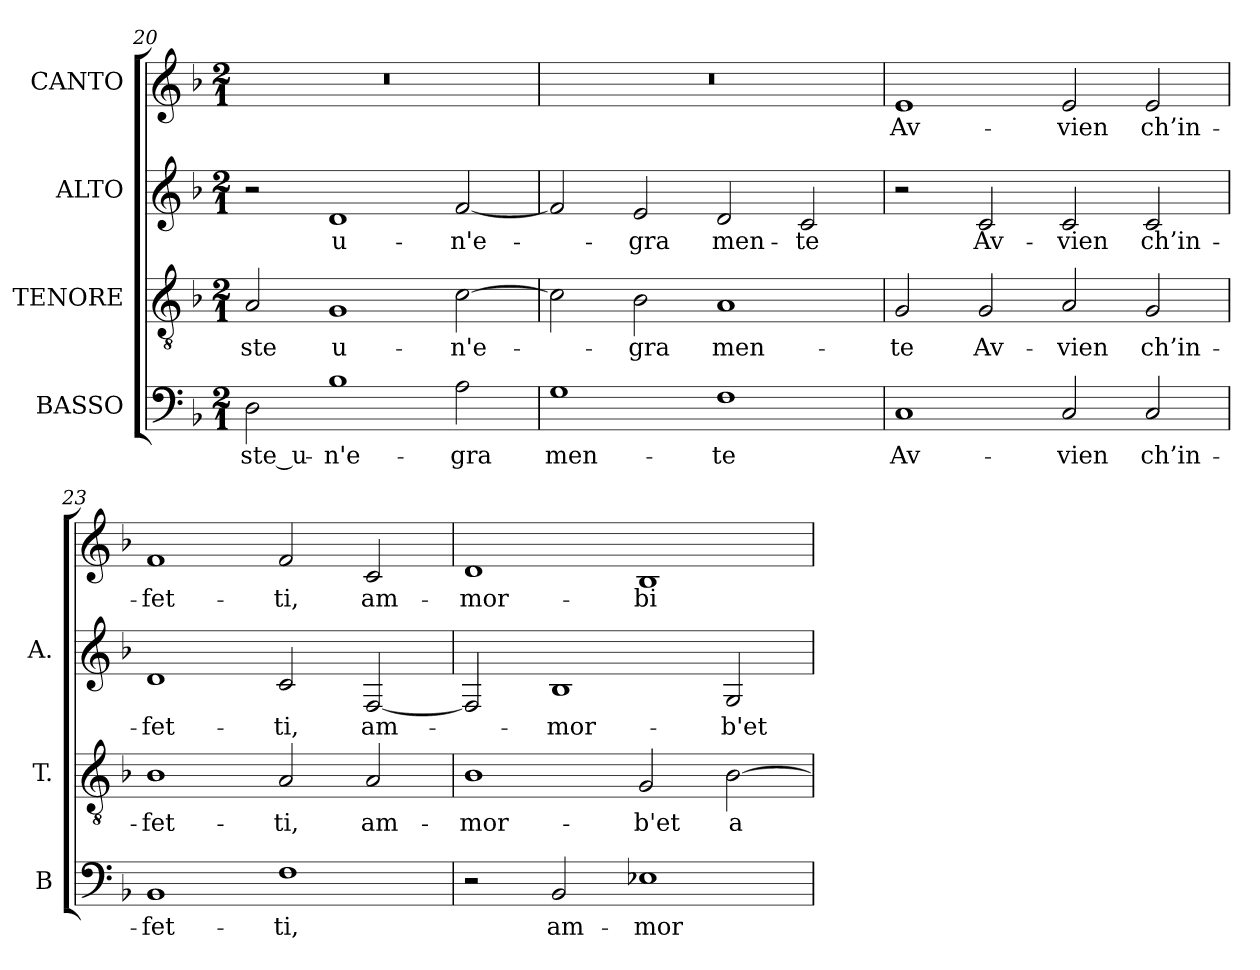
**kern	**text	**kern	**text	**kern	**text	**kern	**text
*part4	*part4	*part3	*part3	*part2	*part2	*part1	*part1
*staff4	*staff4	*staff3	*staff3	*staff2	*staff2	*staff1	*staff1
*I"BASSO	*	*I"TENORE	*	*I"ALTO	*	*I"CANTO	*
*I'B	*	*I'T.	*	*I'A.	*	*	*
*clefF4	*	*clefGv2	*	*clefG2	*	*clefG2	*
*	*	*ITrd7c12	*	*	*	*	*
*k[b-]	*	*k[b-]	*	*k[b-]	*	*k[b-]	*
*F:	*	*F:	*	*F:	*	*F:	*
*M2/1	*	*M2/1	*	*M2/1	*	*M2/1	*
=20	=20	=20	=20	=20	=20	=20	=20
!	!LO:LY:b:color=#000000	!	!	!	!	!	!
!	!	!	!LO:LY:b:color=#000000	!	!	!LO:N:vis=1	!
2Di\	-ste_u-	2AAi/	-ste	2r	.	0r	.
!	!LO:LY:b:color=#000000	!	!	!	!	!	!
!	!	!	!LO:LY:b:color=#000000	!	!	!	!
!	!	!	!	!	!LO:LY:b:color=#000000	!	!
1B-i	-n'e-	1GGi	u-	1di	u-	.	.
!	!LO:LY:b:color=#000000	!	!	!	!	!	!
!	!	!	!LO:LY:b:color=#000000	!	!	!	!
!	!	!	!	!	!LO:LY:b:color=#000000	!	!
2Ai\	-gra	[>2Ci\	-n'e-	[<2fi/	-n'e-	.	.
=21	=21	=21	=21	=21	=21	=21	=21
!	!LO:LY:b:color=#000000	!	!	!	!	!LO:N:vis=1	!
1Gi	men-	2Ci\]	.	2fi/]	.	0r	.
!	!	!	!LO:LY:b:color=#000000	!	!	!	!
!	!	!	!	!	!LO:LY:b:color=#000000	!	!
.	.	2BB-i\	-gra	2ei/	-gra	.	.
!	!LO:LY:b:color=#000000	!	!	!	!	!	!
!	!	!	!LO:LY:b:color=#000000	!	!	!	!
!	!	!	!	!	!LO:LY:b:color=#000000	!	!
1Fi	-te	1AAi	men-	2di/	men-	.	.
!	!	!	!	!	!LO:LY:b:color=#000000	!	!
.	.	.	.	2ci/	-te	.	.
!!LO:LB:g=z
=22	=22	=22	=22	=22	=22	=22	=22
!	!LO:LY:b:color=#000000	!	!	!	!	!	!
!	!	!	!LO:LY:b:color=#000000	!	!	!	!
!	!	!	!	!	!	!	!LO:LY:b:color=#000000
1Ci	Av-	2GGi/	-te	2r	.	1ei	Av-
!	!	!	!LO:LY:b:color=#000000	!	!	!	!
!	!	!	!	!	!LO:LY:b:color=#000000	!	!
.	.	2GGi/	Av-	2ci/	Av-	.	.
!	!LO:LY:b:color=#000000	!	!	!	!	!	!
!	!	!	!LO:LY:b:color=#000000	!	!	!	!
!	!	!	!	!	!LO:LY:b:color=#000000	!	!
!	!	!	!	!	!	!	!LO:LY:b:color=#000000
2Ci/	-vien	2AAi/	-vien	2ci/	-vien	2ei/	-vien
!	!LO:LY:b:color=#000000	!	!	!	!	!	!
!	!	!	!LO:LY:b:color=#000000	!	!	!	!
!	!	!	!	!	!LO:LY:b:color=#000000	!	!
!	!	!	!	!	!	!	!LO:LY:b:color=#000000
2Ci/	ch’in-	2GGi/	ch’in-	2ci/	ch’in-	2ei/	ch’in-
=23	=23	=23	=23	=23	=23	=23	=23
!	!LO:LY:b:color=#000000	!	!	!	!	!	!
!	!	!	!LO:LY:b:color=#000000	!	!	!	!
!	!	!	!	!	!LO:LY:b:color=#000000	!	!
!	!	!	!	!	!	!	!LO:LY:b:color=#000000
1BB-i	-fet-	1BB-i	-fet-	1di	-fet-	1fi	-fet-
!	!LO:LY:b:color=#000000	!	!	!	!	!	!
!	!	!	!LO:LY:b:color=#000000	!	!	!	!
!	!	!	!	!	!LO:LY:b:color=#000000	!	!
!	!	!	!	!	!	!	!LO:LY:b:color=#000000
1Fi	-ti,	2AAi/	-ti,	2ci/	-ti,	2fi/	-ti,
!	!	!	!LO:LY:b:color=#000000	!	!	!	!
!	!	!	!	!	!LO:LY:b:color=#000000	!	!
!	!	!	!	!	!	!	!LO:LY:b:color=#000000
.	.	2AAi/	am-	[<2Fi/	am-	2ci/	am-
=24	=24	=24	=24	=24	=24	=24	=24
!	!	!	!LO:LY:b:color=#000000	!	!	!	!
!	!	!	!	!	!	!	!LO:LY:b:color=#000000
2r	.	1BB-i	-mor-	2Fi/]	.	1di	-mor-
!	!LO:LY:b:color=#000000	!	!	!	!	!	!
!	!	!	!	!	!LO:LY:b:color=#000000	!	!
2BB-i/	am-	.	.	1B-i	-mor-	.	.
!	!LO:LY:b:color=#000000	!	!	!	!	!	!
!	!	!	!LO:LY:b:color=#000000	!	!	!	!
!	!	!	!	!	!	!	!LO:LY:b:color=#000000
1E-Xi	-mor-	2GGi/	-b'et	.	.	1B-i	-bi
!	!	!	!LO:LY:b:color=#000000	!	!	!	!
!	!	!	!	!	!LO:LY:b:color=#000000	!	!
.	.	[>2BB-i\	a-	2Gi/	-b'et	.	.
=	=	=	=	=	=	=	=
*-	*-	*-	*-	*-	*-	*-	*-
